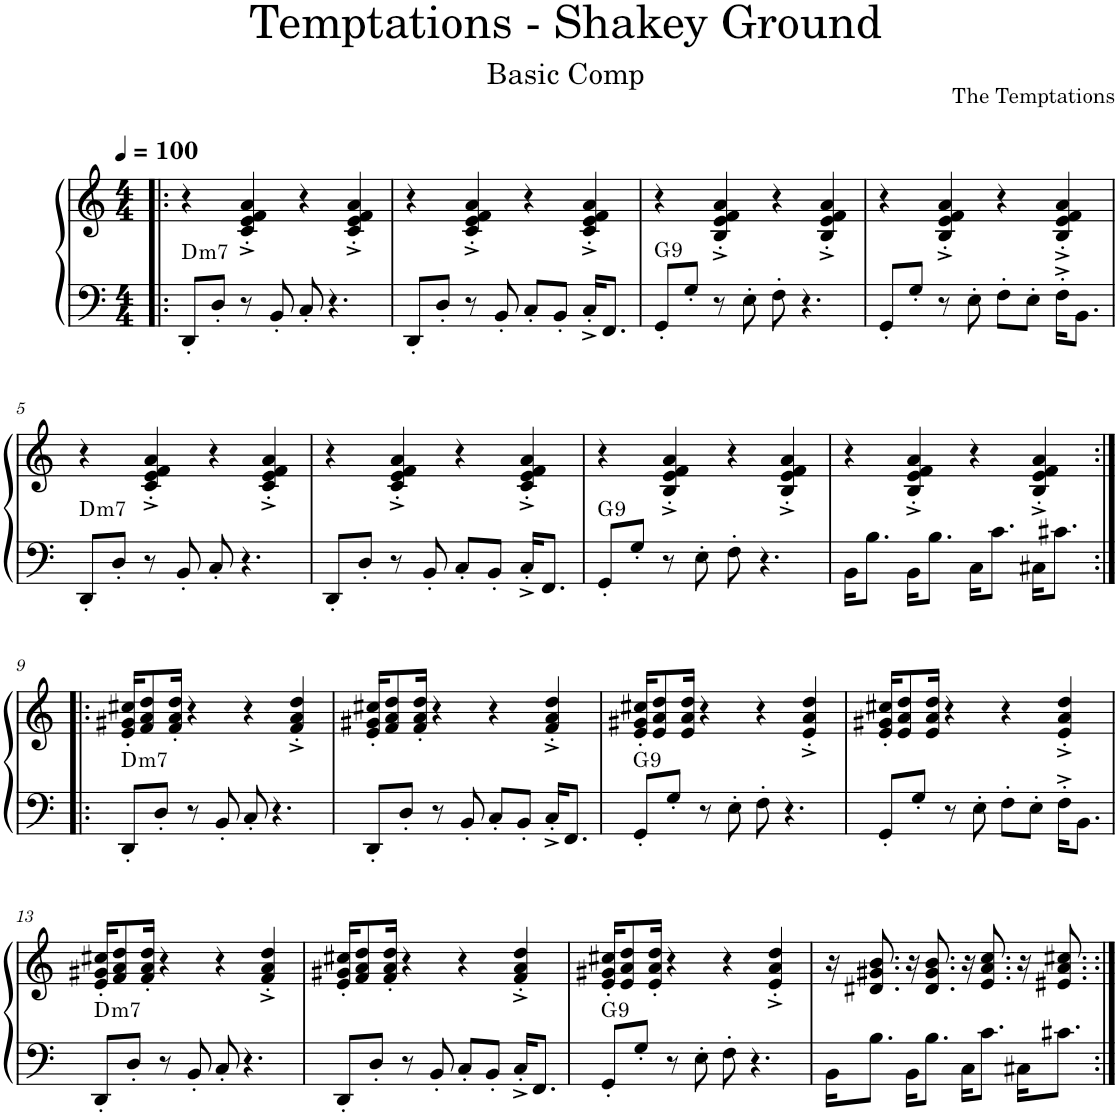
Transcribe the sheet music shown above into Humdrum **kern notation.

**kern	**kern	**harte
*part1	*part1	*part1
*staff2	*staff1	*
*I"Piano	*	*
*I'Pno.	*	*
*clefF4	*clefG2	*
*k[]	*k[]	*
*M4/4	*M4/4	*
*MM100	*MM100	*
=1!|:	=1!|:	=1!|:
!	!	!LO:H:kt=m7
8DD'/L	4r	D:min7
8D'/J	.	.
8r	4c/'^ 4e/'^ 4f/'^ 4a/'^	.
8BB'/	.	.
8C'/	4r	.
4.r	.	.
.	4c/'^ 4e/'^ 4f/'^ 4a/'^	.
=2	=2	=2
8DD'/L	4r	.
8D'/J	.	.
8r	4c/'^ 4e/'^ 4f/'^ 4a/'^	.
8BB'/	.	.
8C'/L	4r	.
8BB'/J	.	.
16C'^/KL	4c/'^ 4e/'^ 4f/'^ 4a/'^	.
8.FF/J	.	.
=3	=3	=3
!	!	!LO:H:kt=9
8GG'/L	4r	G:9
8G'/J	.	.
8r	4B/'^ 4e/'^ 4f/'^ 4a/'^	.
8E'\	.	.
8F'\	4r	.
4.r	.	.
.	4B/'^ 4e/'^ 4f/'^ 4a/'^	.
=4	=4	=4
8GG'/L	4r	.
8G'/J	.	.
8r	4B/'^ 4e/'^ 4f/'^ 4a/'^	.
8E'\	.	.
8F'\L	4r	.
8E'\J	.	.
16F'^\KL	4B/'^ 4e/'^ 4f/'^ 4a/'^	.
8.BB\J	.	.
!!LO:LB:g=z
=5	=5	=5
!	!	!LO:H:kt=m7
8DD'/L	4r	D:min7
8D'/J	.	.
8r	4c/'^ 4e/'^ 4f/'^ 4a/'^	.
8BB'/	.	.
8C'/	4r	.
4.r	.	.
.	4c/'^ 4e/'^ 4f/'^ 4a/'^	.
=6	=6	=6
8DD'/L	4r	.
8D'/J	.	.
8r	4c/'^ 4e/'^ 4f/'^ 4a/'^	.
8BB'/	.	.
8C'/L	4r	.
8BB'/J	.	.
16C'^/KL	4c/'^ 4e/'^ 4f/'^ 4a/'^	.
8.FF/J	.	.
=7	=7	=7
!	!	!LO:H:kt=9
8GG'/L	4r	G:9
8G'/J	.	.
8r	4B/'^ 4e/'^ 4f/'^ 4a/'^	.
8E'\	.	.
8F'\	4r	.
4.r	.	.
.	4B/'^ 4e/'^ 4f/'^ 4a/'^	.
=8	=8	=8
16BB\KL	4r	.
8.B\J	.	.
16BB\KL	4B/'^ 4e/'^ 4f/'^ 4a/'^	.
8.B\J	.	.
16C\KL	4r	.
8.c\J	.	.
16C#X\KL	4B/'^ 4e/'^ 4f/'^ 4a/'^	.
8.c#X\J	.	.
!!LO:LB:g=z
=9:|!|:	=9:|!|:	=9:|!|:
!	!	!LO:H:kt=m7
8DD'/L	16e/' 16g#X/' 16cc#X/'KL	D:min7
.	8f/ 8a/ 8dd/	.
8D'/J	.	.
.	16f/' 16a/' 16dd/'Jk	.
8r	4r	.
8BB'/	.	.
8C'/	4r	.
4.r	.	.
.	4f/'^ 4a/'^ 4dd/'^	.
=10	=10	=10
8DD'/L	16e/' 16g#X/' 16cc#X/'KL	.
.	8f/ 8a/ 8dd/	.
8D'/J	.	.
.	16f/' 16a/' 16dd/'Jk	.
8r	4r	.
8BB'/	.	.
8C'/L	4r	.
8BB'/J	.	.
16C'^/KL	4f/'^ 4a/'^ 4dd/'^	.
8.FF/J	.	.
=11	=11	=11
!	!	!LO:H:kt=9
8GG'/L	16e/' 16g#X/' 16cc#X/'KL	G:9
.	8e/ 8a/ 8dd/	.
8G'/J	.	.
.	16e/ 16a/ 16dd/Jk	.
8r	4r	.
8E'\	.	.
8F'\	4r	.
4.r	.	.
.	4e/'^ 4a/'^ 4dd/'^	.
=12	=12	=12
8GG'/L	16e/' 16g#X/' 16cc#X/'KL	.
.	8e/ 8a/ 8dd/	.
8G'/J	.	.
.	16e/ 16a/ 16dd/Jk	.
8r	4r	.
8E'\	.	.
8F'\L	4r	.
8E'\J	.	.
16F'^\KL	4e/'^ 4a/'^ 4dd/'^	.
8.BB\J	.	.
!!LO:LB:g=z
=13	=13	=13
!	!	!LO:H:kt=m7
8DD'/L	16e/' 16g#X/' 16cc#X/'KL	D:min7
.	8f/ 8a/ 8dd/	.
8D'/J	.	.
.	16f/' 16a/' 16dd/'Jk	.
8r	4r	.
8BB'/	.	.
8C'/	4r	.
4.r	.	.
.	4f/'^ 4a/'^ 4dd/'^	.
=14	=14	=14
8DD'/L	16e/' 16g#X/' 16cc#X/'KL	.
.	8f/ 8a/ 8dd/	.
8D'/J	.	.
.	16f/' 16a/' 16dd/'Jk	.
8r	4r	.
8BB'/	.	.
8C'/L	4r	.
8BB'/J	.	.
16C'^/KL	4f/'^ 4a/'^ 4dd/'^	.
8.FF/J	.	.
=15	=15	=15
!	!	!LO:H:kt=9
8GG'/L	16e/' 16g#X/' 16cc#X/'KL	G:9
.	8e/ 8a/ 8dd/	.
8G'/J	.	.
.	16e/' 16a/' 16dd/'Jk	.
8r	4r	.
8E'\	.	.
8F'\	4r	.
4.r	.	.
.	4e/'^ 4a/'^ 4dd/'^	.
=16	=16	=16
16BB\KL	16r	.
8.B\J	8.d#X/ 8.g#X/ 8.b/	.
16BB\KL	16r	.
8.B\J	8.d#/ 8.g#/ 8.b/	.
16C\KL	16r	.
8.c\J	8.e/ 8.a/ 8.cc/	.
16C#X\KL	16r	.
8.c#X\J	8.e#X/ 8.a/ 8.cc#X/	.
=:|!	=:|!	=:|!
*-	*-	*-
